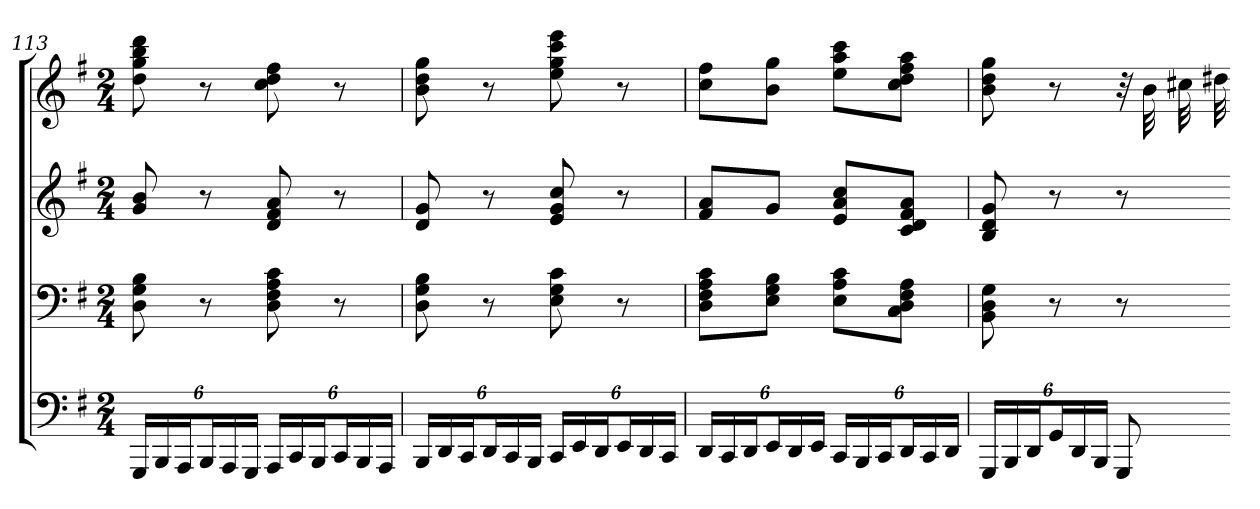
**kern	**kern	**kern	**kern
*part4	*part3	*part2	*part1
*staff4	*staff3	*staff2	*staff1
*clefF4	*clefF4	*clefG2	*clefG2
*k[f#]	*k[f#]	*k[f#]	*k[f#]
*G:	*G:	*G:	*G:
*M2/4	*M2/4	*M2/4	*M2/4
=113	=113	=113	=113
24GGGLL	8D 8G 8B	8g 8b	8dd 8gg 8bb 8ddd
24BBB	.	.	.
24AAAJ	.	.	.
24BBBL	8r	8r	8r
24AAA	.	.	.
24GGGJJ	.	.	.
24AAALL	8D 8F# 8A 8c	8d 8f# 8a	8cc 8dd 8ff#
24CC	.	.	.
24BBBJ	.	.	.
24CCL	8r	8r	8r
24BBB	.	.	.
24AAAJJ	.	.	.
=114	=114	=114	=114
24BBBLL	8D 8G 8B	8d 8g	8b 8dd 8gg
24DD	.	.	.
24CCJ	.	.	.
24DDL	8r	8r	8r
24CC	.	.	.
24BBBJJ	.	.	.
24CCLL	8E 8G 8c	8e 8g 8cc	8ee 8gg 8ccc 8eee
24EE	.	.	.
24DDJ	.	.	.
24EEL	8r	8r	8r
24DD	.	.	.
24CCJJ	.	.	.
=115	=115	=115	=115
24DDLL	8D 8F# 8A 8cL	8f# 8aL	8cc 8ff#L
24CC	.	.	.
24DDJ	.	.	.
24EEL	8E 8G 8BJ	8gJ	8b 8ggJ
24DD	.	.	.
24EEJJ	.	.	.
24CCLL	8E 8A 8cL	8e 8a 8ccL	8ee 8aa 8cccL
24BBB	.	.	.
24CCJ	.	.	.
24DDL	8C 8D 8F# 8AJ	8c 8d 8f# 8aJ	8cc 8dd 8ff# 8aaJ
24CC	.	.	.
24DDJJ	.	.	.
=116	=116	=116	=116
24GGGLL	8BB 8D 8G	8B 8d 8g	8b 8dd 8gg
24BBB	.	.	.
24DDJ	.	.	.
24GGL	8r	8r	8r
24DD	.	.	.
24BBBJJ	.	.	.
8GGG	8r	8r	32r
.	.	.	32b
.	.	.	32cc#X
.	.	.	32dd#X
=-	=-	=-	=-
*-	*-	*-	*-
